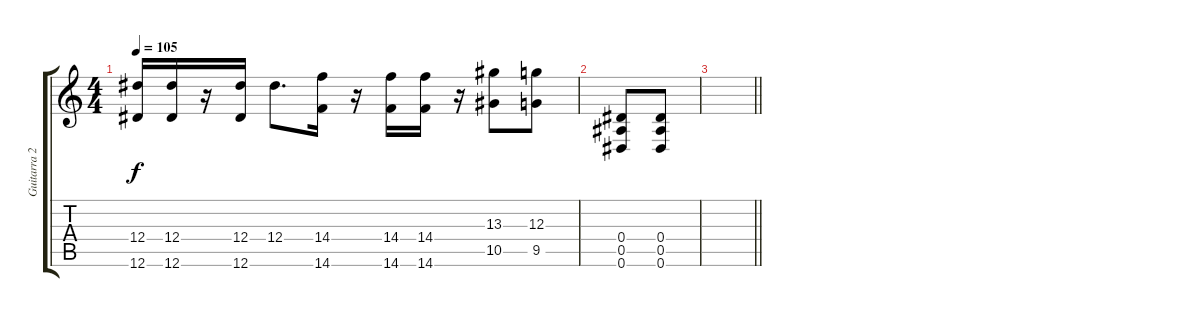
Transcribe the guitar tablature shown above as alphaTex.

\track ("Guitarra 2" "Guitarra 2") {instrument distortionguitar}
\staff {score tabs}
\tuning (E4 B3 G3 Eb3 Bb2 Eb2) {hide}
\ts (4 4)
\tempo 105
\clef g2
\ks c
(12.4 12.6).16{dy f} (12.4 12.6).16 r.16 (12.4 12.6).16 12.4.8{d} (14.4 14.6).16 r.16 (14.4 14.6).16 (14.4 14.6).16 r.16 (13.3 10.5).8 (12.3 9.5).8 |
(0.4 0.5 0.6).8 (0.4 0.5 0.6).8 |
\barLineRight lightlight
